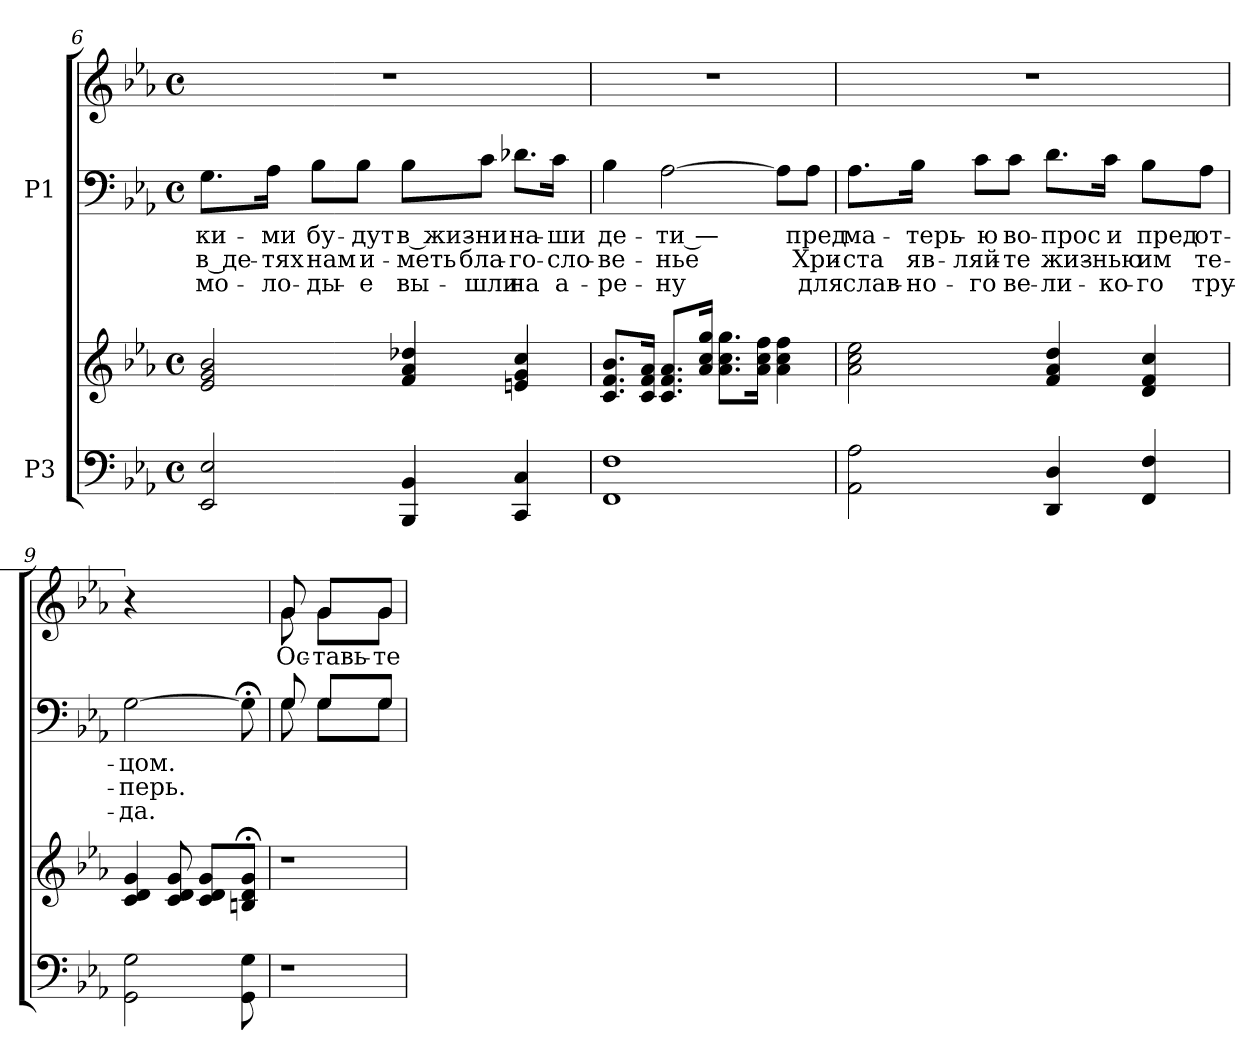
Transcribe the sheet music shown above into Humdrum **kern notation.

**kern	**kern	**kern	**text	**text	**text	**kern	**text
*part2	*part2	*part1	*part1	*part1	*part1	*part1	*part1
*staff4	*staff3	*staff2	*staff2	*staff2	*staff2	*staff1	*staff1
*I"P3	*	*I"P1	*	*	*	*	*
*clefF4	*clefG2	*clefF4	*	*	*	*clefG2	*
*k[b-e-a-]	*k[b-e-a-]	*k[b-e-a-]	*	*	*	*k[b-e-a-]	*
*c:	*c:	*c:	*	*	*	*c:	*
*M4/4	*M4/4	*M4/4	*	*	*	*M4/4	*
*met(c)	*met(c)	*met(c)	*	*	*	*met(c)	*
=6	=6	=6	=6	=6	=6	=6	=6
!	!	!	!LO:LY:b:color=#000000	!LO:LY:b:color=#000000	!LO:LY:b:color=#000000	!	!
2EE-i/ 2E-i	2e-i/ 2gi 2b-i	8.Gi\L	-ки-	в де-	мо-	1r	.
!	!	!	!LO:LY:b:color=#000000	!LO:LY:b:color=#000000	!LO:LY:b:color=#000000	!	!
.	.	16A-i\Jk	-ми	-тях	-ло-	.	.
!	!	!	!LO:LY:b:color=#000000	!LO:LY:b:color=#000000	!LO:LY:b:color=#000000	!	!
.	.	8B-i\L	бу-	нам	-ды-	.	.
!	!	!	!LO:LY:b:color=#000000	!LO:LY:b:color=#000000	!LO:LY:b:color=#000000	!	!
.	.	8B-i\J	-дут	и-	-е	.	.
!	!	!	!LO:LY:b:color=#000000	!LO:LY:b:color=#000000	!LO:LY:b:color=#000000	!	!
4BBB-i/ 4BB-i	4fi/ 4a-i 4dd-Xi	8B-i\L	в жиз-	-меть	вы-	.	.
!	!	!	!LO:LY:b:color=#000000	!LO:LY:b:color=#000000	!LO:LY:b:color=#000000	!	!
.	.	8ci\J	-ни	бла-	-шли	.	.
!	!	!	!LO:LY:b:color=#000000	!LO:LY:b:color=#000000	!LO:LY:b:color=#000000	!	!
4CCi/ 4Ci	4eni/ 4gi 4cci	8.d-Xi\L	на-	-го-	на	.	.
!	!	!	!LO:LY:b:color=#000000	!LO:LY:b:color=#000000	!LO:LY:b:color=#000000	!	!
.	.	16ci\Jk	-ши	-сло-	а-	.	.
!!LO:LB:g=z
=7	=7	=7	=7	=7	=7	=7	=7
!	!	!	!LO:LY:b:color=#000000	!LO:LY:b:color=#000000	!LO:LY:b:color=#000000	!	!
1FFi 1Fi	8.ci/ 8.fi 8.b-iL	4B-i\	де-	-ве-	-ре-	1r	.
.	16ci/ 16fi 16a-iJk	.	.	.	.	.	.
!	!	!	!LO:LY:b:color=#000000	!LO:LY:b:color=#000000	!LO:LY:b:color=#000000	!	!
.	8.ci/ 8.fi 8.a-iL	[>2A-i\	-ти —	-нье	-ну	.	.
.	16a-i/ 16cci 16ggiJk	.	.	.	.	.	.
.	8.a-i\ 8.cci 8.ggiL	.	.	.	.	.	.
.	16a-i\ 16cci 16ffiJk	.	.	.	.	.	.
.	4a-i\ 4cci 4ffi	8A-i\L]	.	.	.	.	.
!	!	!	!LO:LY:b:color=#000000	!LO:LY:b:color=#000000	!LO:LY:b:color=#000000	!	!
.	.	8A-i\J	пред	Хри-	для	.	.
=8	=8	=8	=8	=8	=8	=8	=8
!	!	!	!LO:LY:b:color=#000000	!LO:LY:b:color=#000000	!LO:LY:b:color=#000000	!	!
2AA-i\ 2A-i	2a-i\ 2cci 2ee-i	8.A-i\L	ма-	-ста	слав-	1r	.
!	!	!	!LO:LY:b:color=#000000	!LO:LY:b:color=#000000	!LO:LY:b:color=#000000	!	!
.	.	16B-i\Jk	-терь-	яв-	-но-	.	.
!	!	!	!LO:LY:b:color=#000000	!LO:LY:b:color=#000000	!LO:LY:b:color=#000000	!	!
.	.	8ci\L	-ю	-ляй-	-го	.	.
!	!	!	!LO:LY:b:color=#000000	!LO:LY:b:color=#000000	!LO:LY:b:color=#000000	!	!
.	.	8ci\J	во-	-те	ве-	.	.
!	!	!	!LO:LY:b:color=#000000	!LO:LY:b:color=#000000	!LO:LY:b:color=#000000	!	!
4DDi/ 4Di	4fi/ 4a-i 4ddi	8.di\L	-прос	жиз-	-ли-	.	.
!	!	!	!LO:LY:b:color=#000000	!LO:LY:b:color=#000000	!LO:LY:b:color=#000000	!	!
.	.	16ci\Jk	и	-нью	-ко-	.	.
!	!	!	!LO:LY:b:color=#000000	!LO:LY:b:color=#000000	!LO:LY:b:color=#000000	!	!
4FFi/ 4Fi	4di/ 4fi 4cci	8B-i\L	пред	им	-го	.	.
!	!	!	!LO:LY:b:color=#000000	!LO:LY:b:color=#000000	!LO:LY:b:color=#000000	!	!
.	.	8A-i\J	от-	те-	тру-	.	.
=9	=9	=9	=9	=9	=9	=9	=9
!	!	!	!LO:LY:b:color=#000000	!LO:LY:b:color=#000000	!LO:LY:b:color=#000000	!LO:N:vis=1	!
2GGi\ 2Gi	4ci/ 4di 4gi	[>2Gi\	-цом.	-перь.	-да.	8%5r	.
.	8ci/ 8di 8gi	.	.	.	.	.	.
.	8ci/ 8di 8giL	.	.	.	.	.	.
8GGi\ 8Gi	8Bni/; 8di; 8gi;J	8G;i\]	.	.	.	.	.
!!LO:PB:g=z
=10	=10	=10	=10	=10	=10	=10	=10
!LO:N:vis=1	!LO:N:vis=1	!	!	!	!	!	!
*	*	*^	*	*	*	*	*
!	!	!	!	!	!	!	!	!LO:LY:b:color=#000000
*	*	*	*	*	*	*	*^	*
4.r	4.r	8Gi/	8Gi\	.	.	.	8gi/	8gi\	Ос-
!	!	!	!	!	!	!	!	!	!LO:LY:b:color=#000000
.	.	8Gi/L	8Gi\L	.	.	.	8gi/L	8gi\L	-тавь-
!	!	!	!	!	!	!	!	!	!LO:LY:b:color=#000000
.	.	8Gi/J	8Gi\J	.	.	.	8gi/J	8gi\J	-те
*	*	*v	*v	*	*	*	*	*	*
*	*	*	*	*	*	*v	*v	*
=	=	=	=	=	=	=	=
*-	*-	*-	*-	*-	*-	*-	*-
